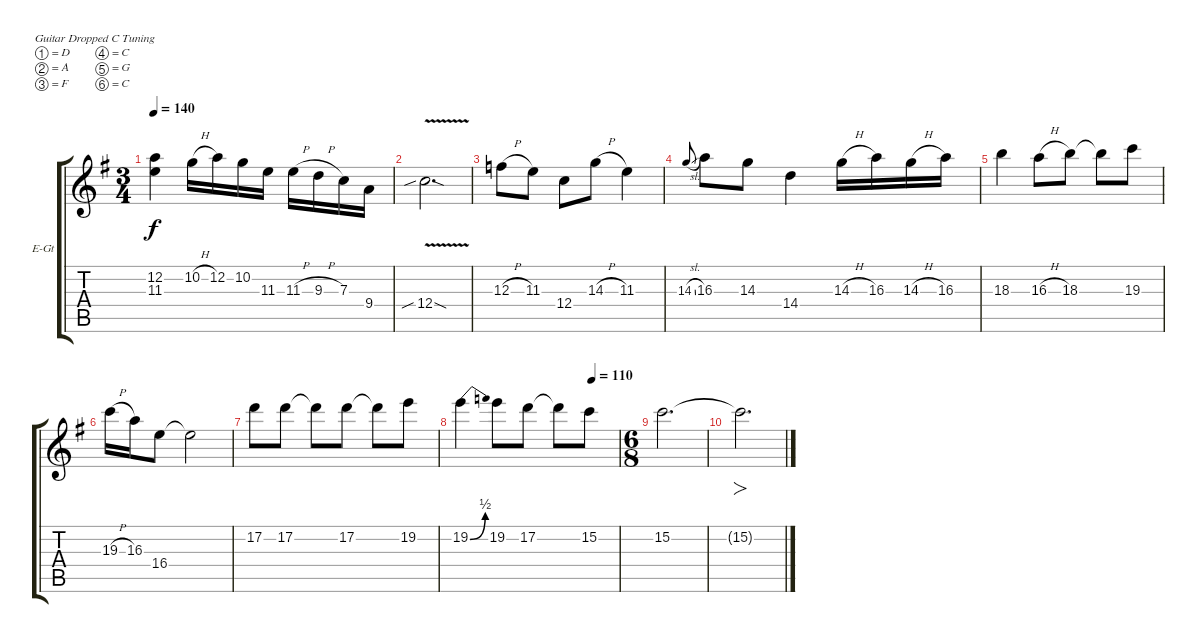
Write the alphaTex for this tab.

\bracketExtendMode groupsimilarinstruments
\firstSystemTrackNameOrientation horizontal
\otherSystemsTrackNameOrientation horizontal
\track ("Electric Guitar" "E-Gt") {instrument distortionguitar}
\staff {score tabs}
\tuning (D4 A3 F3 C3 G2 C2)
\ts (3 4)
\tempo 140
\clef g2
\ks eminor
(12.2 11.3).4{dy f} 10.2{h}.16 12.2.16 10.2.16 11.3.16 11.3{h}.16 9.3{h}.16 7.3.16 9.4.16 |
12.4{v sib sod}.2{d} |
12.3{h}.8 11.3.8 12.4.8 14.3{h}.8 11.3.4 |
14.3{sl}.8{gr onbeat} 16.3.8 14.3.8 14.4.4 14.3{h}.16 16.3.16 14.3{h}.16 16.3.16 |
18.3.4 16.3{h}.8 18.3.8 18.3{t}.8 19.3.8 |
19.3{h}.16 16.3.16 16.4.8 16.4{t}.2 |
17.2.8 17.2.8 17.2{t}.8 17.2.8 17.2{t}.8 19.2.8 |
\tempo (110 0.833333)
19.2{be (bend 0 0 9 2)}.4 19.2.8 17.2.8 17.2{t}.8 15.2.8 |
\ts (6 8)
15.2.2{d} |
15.2{t}.2{fo d}
